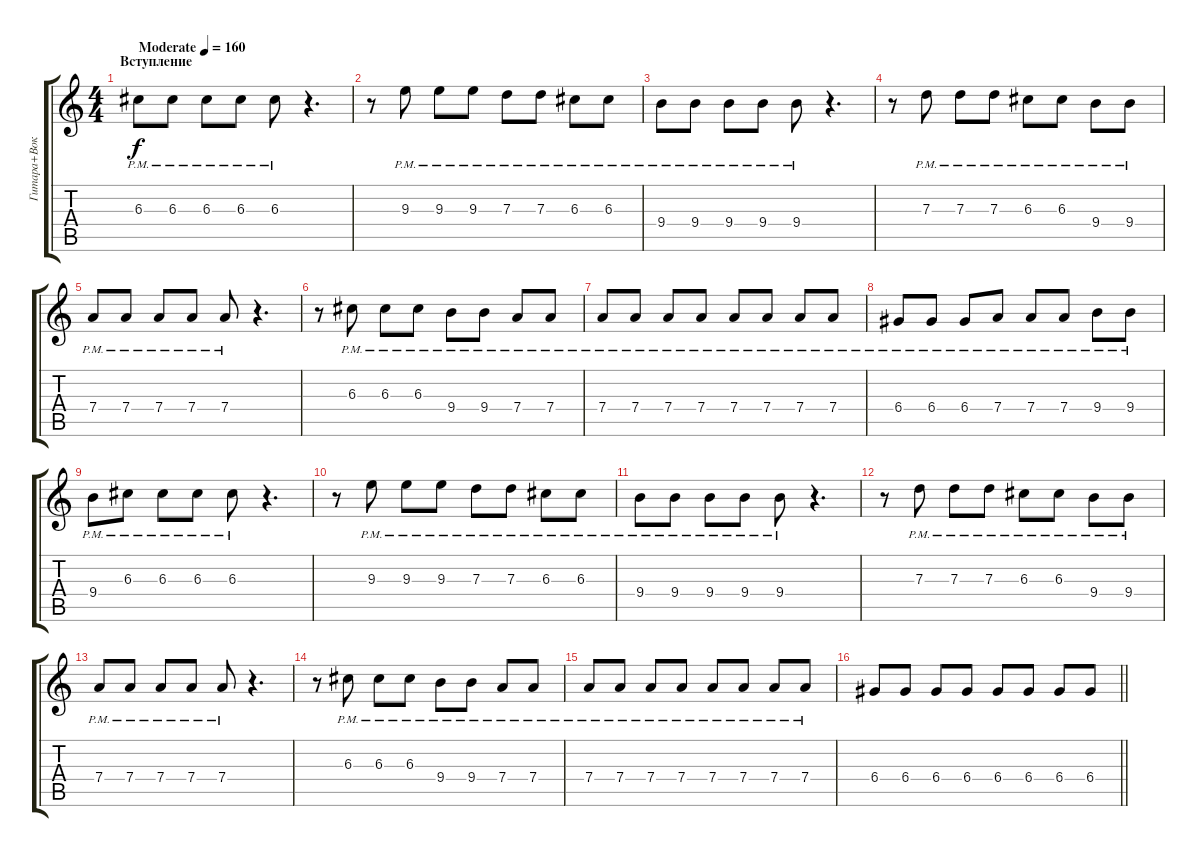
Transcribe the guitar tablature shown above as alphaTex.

\track ("Гитара+Вокал" "Гитара+Вок") {instrument overdrivenguitar}
\staff {score tabs}
\tuning (E4 B3 G3 D3 A2 E2) {hide}
\ts (4 4)
\section ("" "Вступление")
\tempo (160 "Moderate")
\clef g2
\ks c
6.3{pm}.8{dy f instrument overdrivenguitar} 6.3{pm}.8 6.3{pm}.8 6.3{pm}.8 6.3{pm}.8 r.4{d} |
r.8 9.3{pm}.8 9.3{pm}.8 9.3{pm}.8 7.3{pm}.8 7.3{pm}.8 6.3{pm}.8 6.3{pm}.8 |
9.4{pm}.8 9.4{pm}.8 9.4{pm}.8 9.4{pm}.8 9.4{pm}.8 r.4{d} |
r.8 7.3{pm}.8 7.3{pm}.8 7.3{pm}.8 6.3{pm}.8 6.3{pm}.8 9.4{pm}.8 9.4{pm}.8 |
7.4{pm}.8 7.4{pm}.8 7.4{pm}.8 7.4{pm}.8 7.4{pm}.8 r.4{d} |
r.8 6.3{pm}.8 6.3{pm}.8 6.3{pm}.8 9.4{pm}.8 9.4{pm}.8 7.4{pm}.8 7.4{pm}.8 |
7.4{pm}.8 7.4{pm}.8 7.4{pm}.8 7.4{pm}.8 7.4{pm}.8 7.4{pm}.8 7.4{pm}.8 7.4{pm}.8 |
6.4{pm}.8 6.4{pm}.8 6.4{pm}.8 7.4{pm}.8 7.4{pm}.8 7.4{pm}.8 9.4{pm}.8 9.4{pm}.8 |
9.4{pm}.8 6.3{pm}.8 6.3{pm}.8 6.3{pm}.8 6.3{pm}.8 r.4{d} |
r.8 9.3{pm}.8 9.3{pm}.8 9.3{pm}.8 7.3{pm}.8 7.3{pm}.8 6.3{pm}.8 6.3{pm}.8 |
9.4{pm}.8 9.4{pm}.8 9.4{pm}.8 9.4{pm}.8 9.4{pm}.8 r.4{d} |
r.8 7.3{pm}.8 7.3{pm}.8 7.3{pm}.8 6.3{pm}.8 6.3{pm}.8 9.4{pm}.8 9.4{pm}.8 |
7.4{pm}.8 7.4{pm}.8 7.4{pm}.8 7.4{pm}.8 7.4{pm}.8 r.4{d} |
r.8 6.3{pm}.8 6.3{pm}.8 6.3{pm}.8 9.4{pm}.8 9.4{pm}.8 7.4{pm}.8 7.4{pm}.8 |
7.4{pm}.8 7.4{pm}.8 7.4{pm}.8 7.4{pm}.8 7.4{pm}.8 7.4{pm}.8 7.4{pm}.8 7.4{pm}.8 |
\barLineRight lightlight
6.4.8 6.4.8 6.4.8 6.4.8 6.4.8 6.4.8 6.4.8 6.4.8
